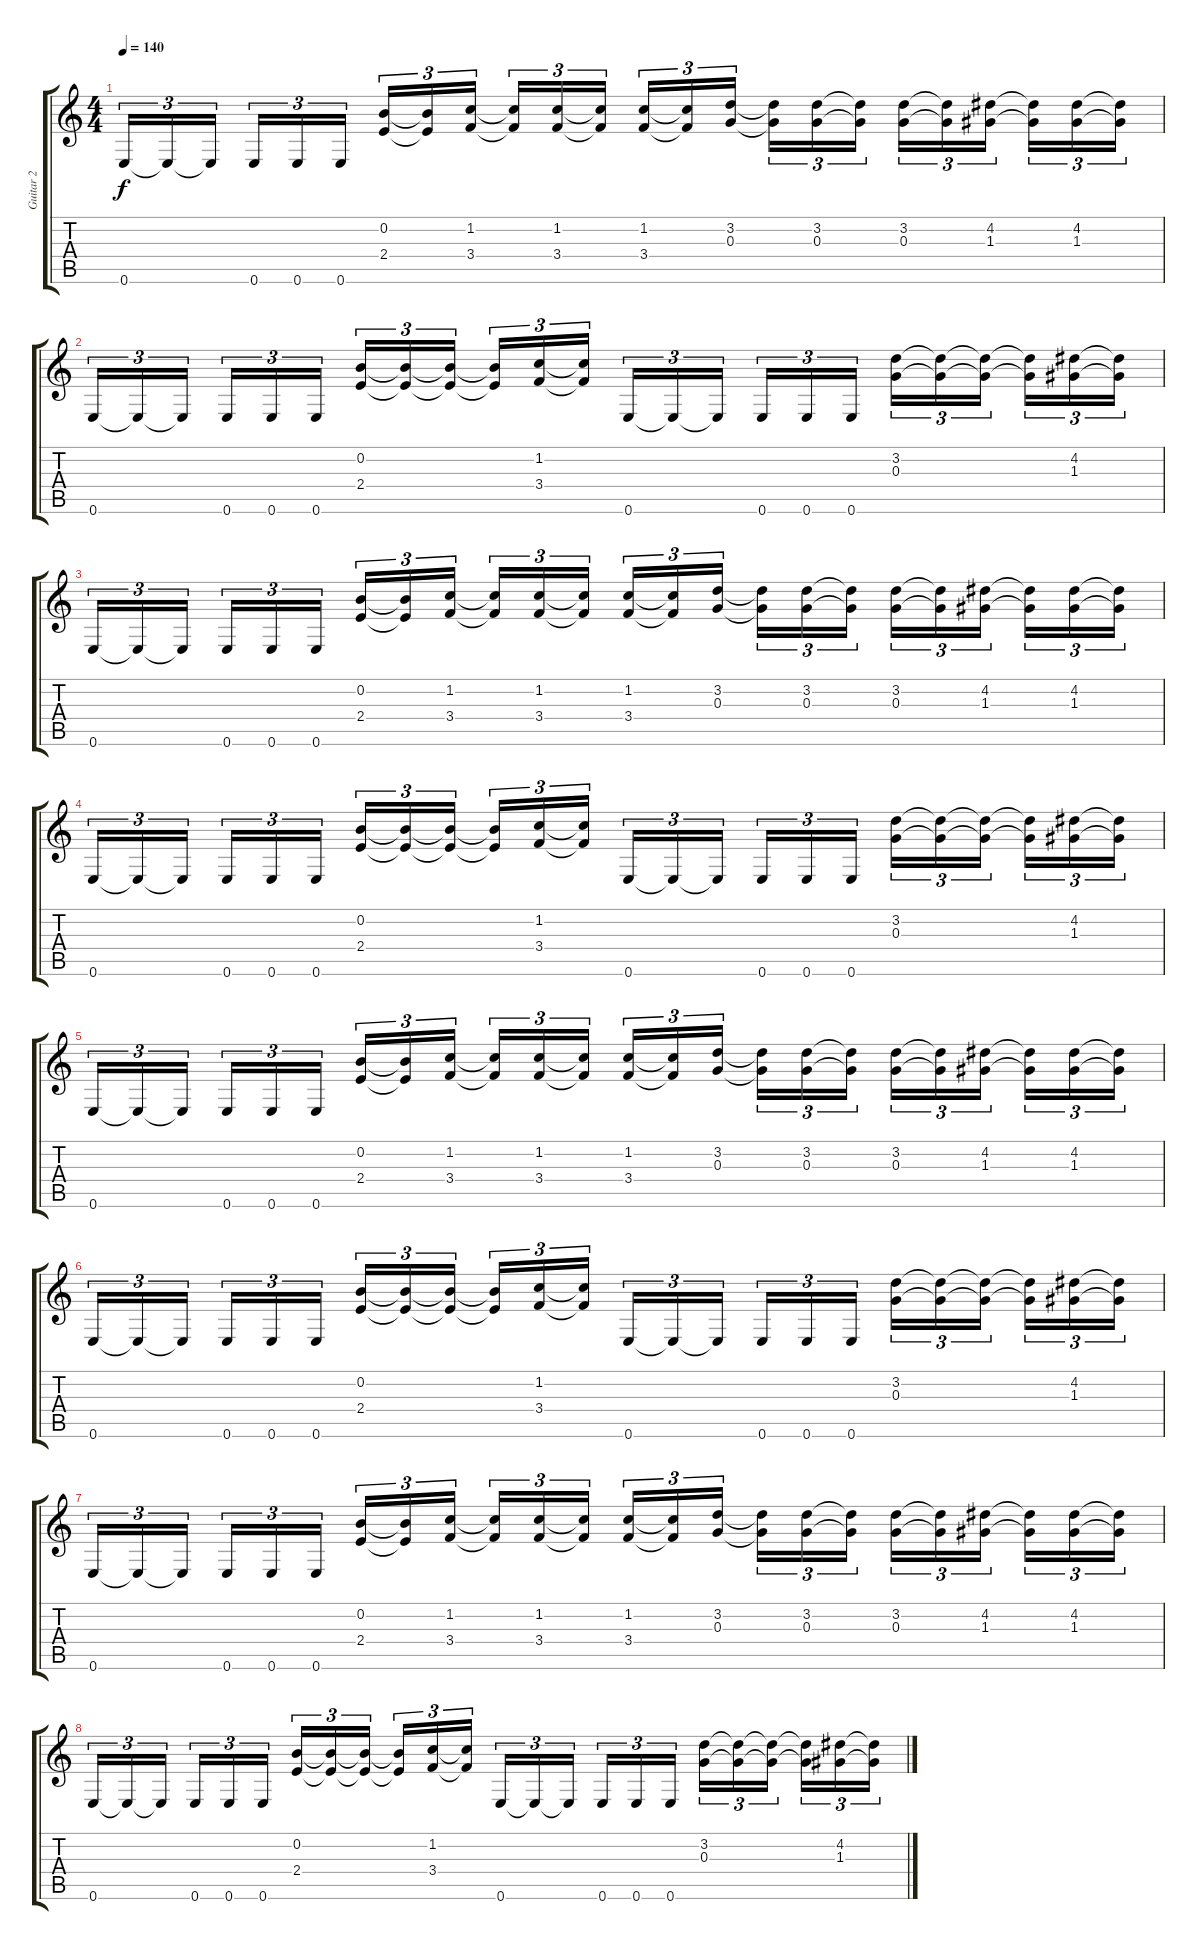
\track ("Guitar 2" "Guitar 2") {instrument distortionguitar}
\staff {score tabs}
\tuning (E4 B3 G3 D3 A2 E2) {hide}
\ts (4 4)
\tempo 140
\clef g2
\ks c
0.6.16{tu (3 2) dy f} 0.6{t}.16{tu (3 2)} 0.6{t}.16{tu (3 2)} 0.6.16{tu (3 2)} 0.6.16{tu (3 2)} 0.6.16{tu (3 2)} (0.2 2.4).16{tu (3 2)} (0.2{t} 2.4{t}).16{tu (3 2)} (1.2 3.4).16{tu (3 2)} (1.2{t} 3.4{t}).16{tu (3 2)} (1.2 3.4).16{tu (3 2)} (1.2{t} 3.4{t}).16{tu (3 2)} (1.2 3.4).16{tu (3 2)} (1.2{t} 3.4{t}).16{tu (3 2)} (3.2 0.3).16{tu (3 2)} (3.2{t} 0.3{t}).16{tu (3 2)} (3.2 0.3).16{tu (3 2)} (3.2{t} 0.3{t}).16{tu (3 2)} (3.2 0.3).16{tu (3 2)} (3.2{t} 0.3{t}).16{tu (3 2)} (4.2 1.3).16{tu (3 2)} (4.2{t} 1.3{t}).16{tu (3 2)} (4.2 1.3).16{tu (3 2)} (4.2{t} 1.3{t}).16{tu (3 2)} |
0.6.16{tu (3 2)} 0.6{t}.16{tu (3 2)} 0.6{t}.16{tu (3 2)} 0.6.16{tu (3 2)} 0.6.16{tu (3 2)} 0.6.16{tu (3 2)} (0.2 2.4).16{tu (3 2)} (0.2{t} 2.4{t}).16{tu (3 2)} (0.2{t} 2.4{t}).16{tu (3 2)} (0.2{t} 2.4{t}).16{tu (3 2)} (1.2 3.4).16{tu (3 2)} (1.2{t} 3.4{t}).16{tu (3 2)} 0.6.16{tu (3 2)} 0.6{t}.16{tu (3 2)} 0.6{t}.16{tu (3 2)} 0.6.16{tu (3 2)} 0.6.16{tu (3 2)} 0.6.16{tu (3 2)} (3.2 0.3).16{tu (3 2)} (3.2{t} 0.3{t}).16{tu (3 2)} (3.2{t} 0.3{t}).16{tu (3 2)} (3.2{t} 0.3{t}).16{tu (3 2)} (4.2 1.3).16{tu (3 2)} (4.2{t} 1.3{t}).16{tu (3 2)} |
0.6.16{tu (3 2)} 0.6{t}.16{tu (3 2)} 0.6{t}.16{tu (3 2)} 0.6.16{tu (3 2)} 0.6.16{tu (3 2)} 0.6.16{tu (3 2)} (0.2 2.4).16{tu (3 2)} (0.2{t} 2.4{t}).16{tu (3 2)} (1.2 3.4).16{tu (3 2)} (1.2{t} 3.4{t}).16{tu (3 2)} (1.2 3.4).16{tu (3 2)} (1.2{t} 3.4{t}).16{tu (3 2)} (1.2 3.4).16{tu (3 2)} (1.2{t} 3.4{t}).16{tu (3 2)} (3.2 0.3).16{tu (3 2)} (3.2{t} 0.3{t}).16{tu (3 2)} (3.2 0.3).16{tu (3 2)} (3.2{t} 0.3{t}).16{tu (3 2)} (3.2 0.3).16{tu (3 2)} (3.2{t} 0.3{t}).16{tu (3 2)} (4.2 1.3).16{tu (3 2)} (4.2{t} 1.3{t}).16{tu (3 2)} (4.2 1.3).16{tu (3 2)} (4.2{t} 1.3{t}).16{tu (3 2)} |
0.6.16{tu (3 2)} 0.6{t}.16{tu (3 2)} 0.6{t}.16{tu (3 2)} 0.6.16{tu (3 2)} 0.6.16{tu (3 2)} 0.6.16{tu (3 2)} (0.2 2.4).16{tu (3 2)} (0.2{t} 2.4{t}).16{tu (3 2)} (0.2{t} 2.4{t}).16{tu (3 2)} (0.2{t} 2.4{t}).16{tu (3 2)} (1.2 3.4).16{tu (3 2)} (1.2{t} 3.4{t}).16{tu (3 2)} 0.6.16{tu (3 2)} 0.6{t}.16{tu (3 2)} 0.6{t}.16{tu (3 2)} 0.6.16{tu (3 2)} 0.6.16{tu (3 2)} 0.6.16{tu (3 2)} (3.2 0.3).16{tu (3 2)} (3.2{t} 0.3{t}).16{tu (3 2)} (3.2{t} 0.3{t}).16{tu (3 2)} (3.2{t} 0.3{t}).16{tu (3 2)} (4.2 1.3).16{tu (3 2)} (4.2{t} 1.3{t}).16{tu (3 2)} |
0.6.16{tu (3 2)} 0.6{t}.16{tu (3 2)} 0.6{t}.16{tu (3 2)} 0.6.16{tu (3 2)} 0.6.16{tu (3 2)} 0.6.16{tu (3 2)} (0.2 2.4).16{tu (3 2)} (0.2{t} 2.4{t}).16{tu (3 2)} (1.2 3.4).16{tu (3 2)} (1.2{t} 3.4{t}).16{tu (3 2)} (1.2 3.4).16{tu (3 2)} (1.2{t} 3.4{t}).16{tu (3 2)} (1.2 3.4).16{tu (3 2)} (1.2{t} 3.4{t}).16{tu (3 2)} (3.2 0.3).16{tu (3 2)} (3.2{t} 0.3{t}).16{tu (3 2)} (3.2 0.3).16{tu (3 2)} (3.2{t} 0.3{t}).16{tu (3 2)} (3.2 0.3).16{tu (3 2)} (3.2{t} 0.3{t}).16{tu (3 2)} (4.2 1.3).16{tu (3 2)} (4.2{t} 1.3{t}).16{tu (3 2)} (4.2 1.3).16{tu (3 2)} (4.2{t} 1.3{t}).16{tu (3 2)} |
0.6.16{tu (3 2)} 0.6{t}.16{tu (3 2)} 0.6{t}.16{tu (3 2)} 0.6.16{tu (3 2)} 0.6.16{tu (3 2)} 0.6.16{tu (3 2)} (0.2 2.4).16{tu (3 2)} (0.2{t} 2.4{t}).16{tu (3 2)} (0.2{t} 2.4{t}).16{tu (3 2)} (0.2{t} 2.4{t}).16{tu (3 2)} (1.2 3.4).16{tu (3 2)} (1.2{t} 3.4{t}).16{tu (3 2)} 0.6.16{tu (3 2)} 0.6{t}.16{tu (3 2)} 0.6{t}.16{tu (3 2)} 0.6.16{tu (3 2)} 0.6.16{tu (3 2)} 0.6.16{tu (3 2)} (3.2 0.3).16{tu (3 2)} (3.2{t} 0.3{t}).16{tu (3 2)} (3.2{t} 0.3{t}).16{tu (3 2)} (3.2{t} 0.3{t}).16{tu (3 2)} (4.2 1.3).16{tu (3 2)} (4.2{t} 1.3{t}).16{tu (3 2)} |
0.6.16{tu (3 2)} 0.6{t}.16{tu (3 2)} 0.6{t}.16{tu (3 2)} 0.6.16{tu (3 2)} 0.6.16{tu (3 2)} 0.6.16{tu (3 2)} (0.2 2.4).16{tu (3 2)} (0.2{t} 2.4{t}).16{tu (3 2)} (1.2 3.4).16{tu (3 2)} (1.2{t} 3.4{t}).16{tu (3 2)} (1.2 3.4).16{tu (3 2)} (1.2{t} 3.4{t}).16{tu (3 2)} (1.2 3.4).16{tu (3 2)} (1.2{t} 3.4{t}).16{tu (3 2)} (3.2 0.3).16{tu (3 2)} (3.2{t} 0.3{t}).16{tu (3 2)} (3.2 0.3).16{tu (3 2)} (3.2{t} 0.3{t}).16{tu (3 2)} (3.2 0.3).16{tu (3 2)} (3.2{t} 0.3{t}).16{tu (3 2)} (4.2 1.3).16{tu (3 2)} (4.2{t} 1.3{t}).16{tu (3 2)} (4.2 1.3).16{tu (3 2)} (4.2{t} 1.3{t}).16{tu (3 2)} |
0.6.16{tu (3 2)} 0.6{t}.16{tu (3 2)} 0.6{t}.16{tu (3 2)} 0.6.16{tu (3 2)} 0.6.16{tu (3 2)} 0.6.16{tu (3 2)} (0.2 2.4).16{tu (3 2)} (0.2{t} 2.4{t}).16{tu (3 2)} (0.2{t} 2.4{t}).16{tu (3 2)} (0.2{t} 2.4{t}).16{tu (3 2)} (1.2 3.4).16{tu (3 2)} (1.2{t} 3.4{t}).16{tu (3 2)} 0.6.16{tu (3 2)} 0.6{t}.16{tu (3 2)} 0.6{t}.16{tu (3 2)} 0.6.16{tu (3 2)} 0.6.16{tu (3 2)} 0.6.16{tu (3 2)} (3.2 0.3).16{tu (3 2)} (3.2{t} 0.3{t}).16{tu (3 2)} (3.2{t} 0.3{t}).16{tu (3 2)} (3.2{t} 0.3{t}).16{tu (3 2)} (4.2 1.3).16{tu (3 2)} (4.2{t} 1.3{t}).16{tu (3 2)}
